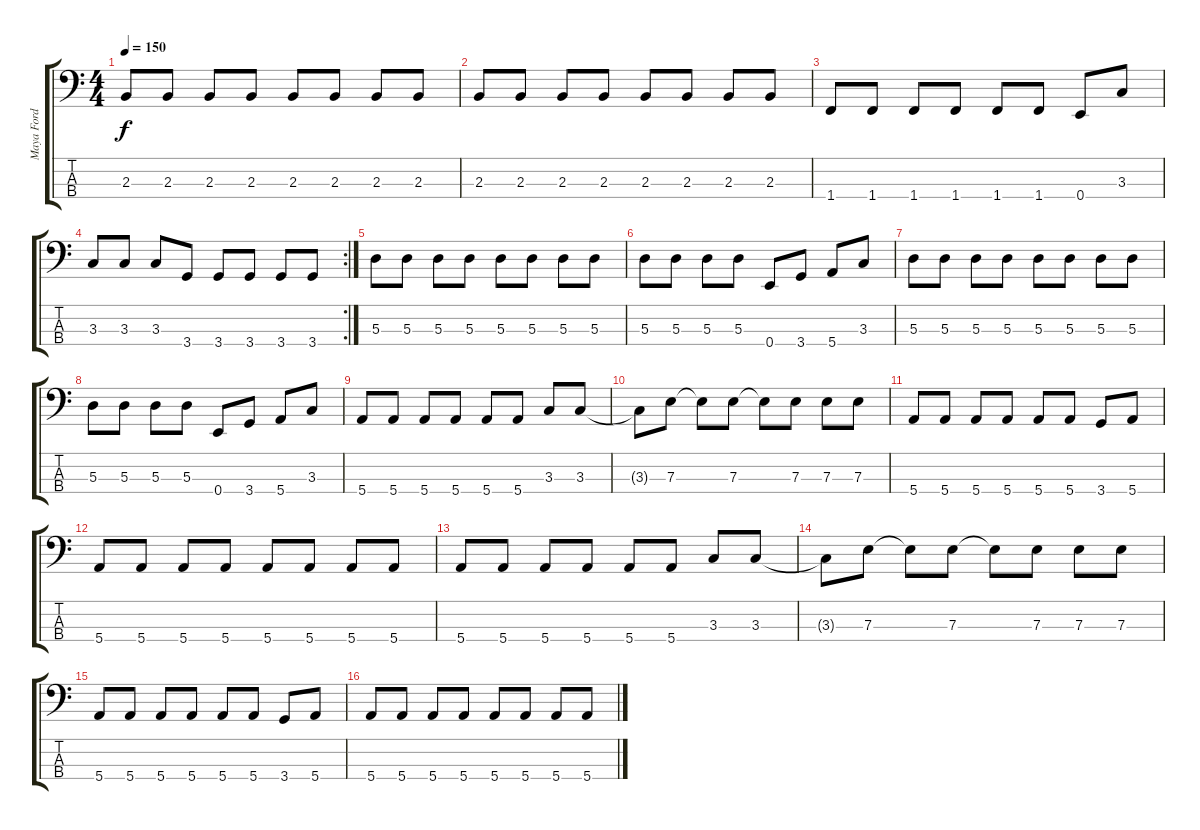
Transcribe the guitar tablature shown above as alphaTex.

\track ("Maya Ford" "Maya Ford") {instrument electricbassfinger}
\staff {score tabs}
\tuning (G2 D2 A1 E1) {hide}
\ts (4 4)
\tempo 150
\clef f4
\ks c
2.3.8{dy f} 2.3.8 2.3.8 2.3.8 2.3.8 2.3.8 2.3.8 2.3.8 |
2.3.8 2.3.8 2.3.8 2.3.8 2.3.8 2.3.8 2.3.8 2.3.8 |
1.4.8 1.4.8 1.4.8 1.4.8 1.4.8 1.4.8 0.4.8 3.3.8 |
\rc 2
3.3.8 3.3.8 3.3.8 3.4.8 3.4.8 3.4.8 3.4.8 3.4.8 |
5.3.8 5.3.8 5.3.8 5.3.8 5.3.8 5.3.8 5.3.8 5.3.8 |
5.3.8 5.3.8 5.3.8 5.3.8 0.4.8 3.4.8 5.4.8 3.3.8 |
5.3.8 5.3.8 5.3.8 5.3.8 5.3.8 5.3.8 5.3.8 5.3.8 |
5.3.8 5.3.8 5.3.8 5.3.8 0.4.8 3.4.8 5.4.8 3.3.8 |
5.4.8 5.4.8 5.4.8 5.4.8 5.4.8 5.4.8 3.3.8 3.3.8 |
3.3{t}.8 7.3.8 7.3{t}.8 7.3.8 7.3{t}.8 7.3.8 7.3.8 7.3.8 |
5.4.8 5.4.8 5.4.8 5.4.8 5.4.8 5.4.8 3.4.8 5.4.8 |
5.4.8 5.4.8 5.4.8 5.4.8 5.4.8 5.4.8 5.4.8 5.4.8 |
5.4.8 5.4.8 5.4.8 5.4.8 5.4.8 5.4.8 3.3.8 3.3.8 |
3.3{t}.8 7.3.8 7.3{t}.8 7.3.8 7.3{t}.8 7.3.8 7.3.8 7.3.8 |
5.4.8 5.4.8 5.4.8 5.4.8 5.4.8 5.4.8 3.4.8 5.4.8 |
5.4.8 5.4.8 5.4.8 5.4.8 5.4.8 5.4.8 5.4.8 5.4.8
